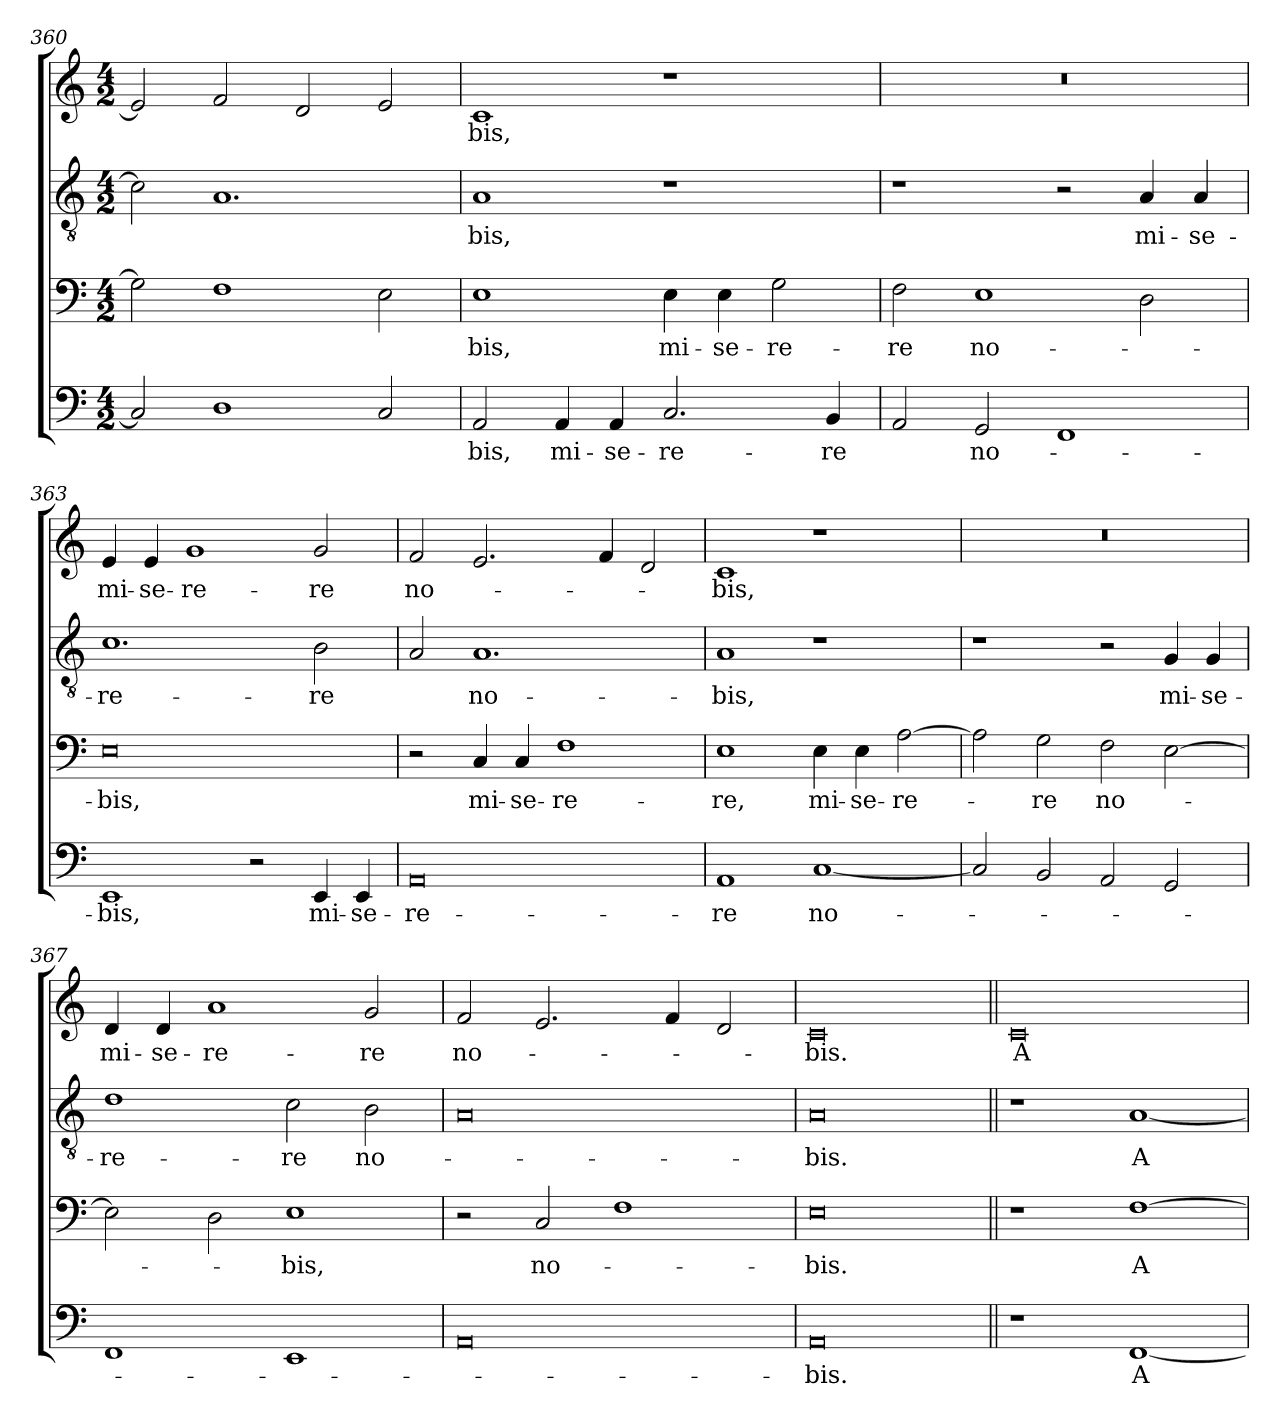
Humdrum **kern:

**kern	**text	**kern	**text	**kern	**text	**kern	**text
*part4	*part4	*part3	*part3	*part2	*part2	*part1	*part1
*staff4	*staff4	*staff3	*staff3	*staff2	*staff2	*staff1	*staff1
*clefF4	*	*clefF4	*	*clefGv2	*	*clefG2	*
*k[]	*	*k[]	*	*k[]	*	*k[]	*
*C:	*	*C:	*	*C:	*	*C:	*
*M4/2	*	*M4/2	*	*M4/2	*	*M4/2	*
=360	=360	=360	=360	=360	=360	=360	=360
2C/]	.	2G\]	.	2c\]	.	2e/]	.
1D	.	1F	.	1.A	.	2f/	.
.	.	.	.	.	.	2d/	.
2C/	.	2E\	.	.	.	2e/	.
!!LO:PB:g=z
=361	=361	=361	=361	=361	=361	=361	=361
!	!LO:LY:b	!	!LO:LY:b	!	!LO:LY:b	!	!LO:LY:b
2AA/	-bis,	1E	-bis,	1A	-bis,	1c	-bis,
!	!LO:LY:b	!	!	!	!	!	!
4AA/	mi-	.	.	.	.	.	.
!	!LO:LY:b	!	!	!	!	!	!
4AA/	-se-	.	.	.	.	.	.
!	!LO:LY:b	!	!LO:LY:b	!	!	!	!
2.C/	-re-	4E\	mi-	1r	.	1r	.
!	!	!	!LO:LY:b	!	!	!	!
.	.	4E\	-se-	.	.	.	.
!	!	!	!LO:LY:b	!	!	!	!
.	.	2G\	-re-	.	.	.	.
!	!LO:LY:b	!	!	!	!	!	!
4BB/	-re	.	.	.	.	.	.
=362	=362	=362	=362	=362	=362	=362	=362
!	!	!	!LO:LY:b	!	!	!	!
2AA/	.	2F\	-re	1r	.	0r	.
!	!LO:LY:b	!	!LO:LY:b	!	!	!	!
2GG/	no-	1E	no-	.	.	.	.
1FF	.	.	.	2r	.	.	.
!	!	!	!	!	!LO:LY:b	!	!
.	.	2D\	.	4A/	mi-	.	.
!	!	!	!	!	!LO:LY:b	!	!
.	.	.	.	4A/	-se-	.	.
=363	=363	=363	=363	=363	=363	=363	=363
!	!LO:LY:b	!	!LO:LY:b	!	!LO:LY:b	!	!LO:LY:b
1EE	-bis,	0E	-bis,	1.c	-re-	4e/	mi-
!	!	!	!	!	!	!	!LO:LY:b
.	.	.	.	.	.	4e/	-se-
!	!	!	!	!	!	!	!LO:LY:b
.	.	.	.	.	.	1g	-re-
2r	.	.	.	.	.	.	.
!	!LO:LY:b	!	!	!	!LO:LY:b	!	!LO:LY:b
4EE/	mi-	.	.	2B\	-re	2g/	-re
!	!LO:LY:b	!	!	!	!	!	!
4EE/	-se-	.	.	.	.	.	.
=364	=364	=364	=364	=364	=364	=364	=364
!	!LO:LY:b	!	!	!	!	!	!LO:LY:b
0AA	-re-	2r	.	2A/	.	2f/	no-
!	!	!	!LO:LY:b	!	!LO:LY:b	!	!
.	.	4C/	mi-	1.A	no-	2.e/	.
!	!	!	!LO:LY:b	!	!	!	!
.	.	4C/	-se-	.	.	.	.
!	!	!	!LO:LY:b	!	!	!	!
.	.	1F	-re-	.	.	.	.
.	.	.	.	.	.	4f/	.
.	.	.	.	.	.	2d/	.
!!LO:LB:g=z
=365	=365	=365	=365	=365	=365	=365	=365
!	!LO:LY:b	!	!LO:LY:b	!	!LO:LY:b	!	!LO:LY:b
1AA	-re	1E	-re,	1A	-bis,	1c	-bis,
!	!LO:LY:b	!	!LO:LY:b	!	!	!	!
[1C	no-	4E\	mi-	1r	.	1r	.
!	!	!	!LO:LY:b	!	!	!	!
.	.	4E\	-se-	.	.	.	.
!	!	!	!LO:LY:b	!	!	!	!
.	.	[2A\	-re-	.	.	.	.
=366	=366	=366	=366	=366	=366	=366	=366
2C/]	.	2A\]	.	1r	.	0r	.
!	!	!	!LO:LY:b	!	!	!	!
2BB/	.	2G\	-re	.	.	.	.
!	!	!	!LO:LY:b	!	!	!	!
2AA/	.	2F\	no-	2r	.	.	.
!	!	!	!	!	!LO:LY:b	!	!
2GG/	.	[2E\	.	4G/	mi-	.	.
!	!	!	!	!	!LO:LY:b	!	!
.	.	.	.	4G/	-se-	.	.
=367	=367	=367	=367	=367	=367	=367	=367
!	!	!	!	!	!LO:LY:b	!	!LO:LY:b
1FF	.	2E\]	.	1d	-re-	4d/	mi-
!	!	!	!	!	!	!	!LO:LY:b
.	.	.	.	.	.	4d/	-se-
!	!	!	!	!	!	!	!LO:LY:b
.	.	2D\	.	.	.	1a	-re-
!	!	!	!LO:LY:b	!	!LO:LY:b	!	!
1EE	.	1E	-bis,	2c\	-re	.	.
!	!	!	!	!	!LO:LY:b	!	!LO:LY:b
.	.	.	.	2B\	no-	2g/	-re
=368	=368	=368	=368	=368	=368	=368	=368
!	!	!	!	!	!	!	!LO:LY:b
0AA	.	2r	.	0A	.	2f/	no-
!	!	!	!LO:LY:b	!	!	!	!
.	.	2C/	no-	.	.	2.e/	.
.	.	1F	.	.	.	.	.
.	.	.	.	.	.	4f/	.
.	.	.	.	.	.	2d/	.
=369	=369	=369	=369	=369	=369	=369	=369
!	!LO:LY:b	!	!LO:LY:b	!	!LO:LY:b	!	!LO:LY:b
0AA	-bis.	0E	-bis.	0A	-bis.	0c	-bis.
!!LO:LB:g=z
=370||	=370||	=370||	=370||	=370||	=370||	=370||	=370||
!	!	!	!	!	!	!	!LO:LY:b
1r	.	1r	.	1r	.	0c	A-
!	!LO:LY:b	!	!LO:LY:b	!	!LO:LY:b	!	!
[1FF	A-	[1F	A-	[1A	A-	.	.
=	=	=	=	=	=	=	=
*-	*-	*-	*-	*-	*-	*-	*-
